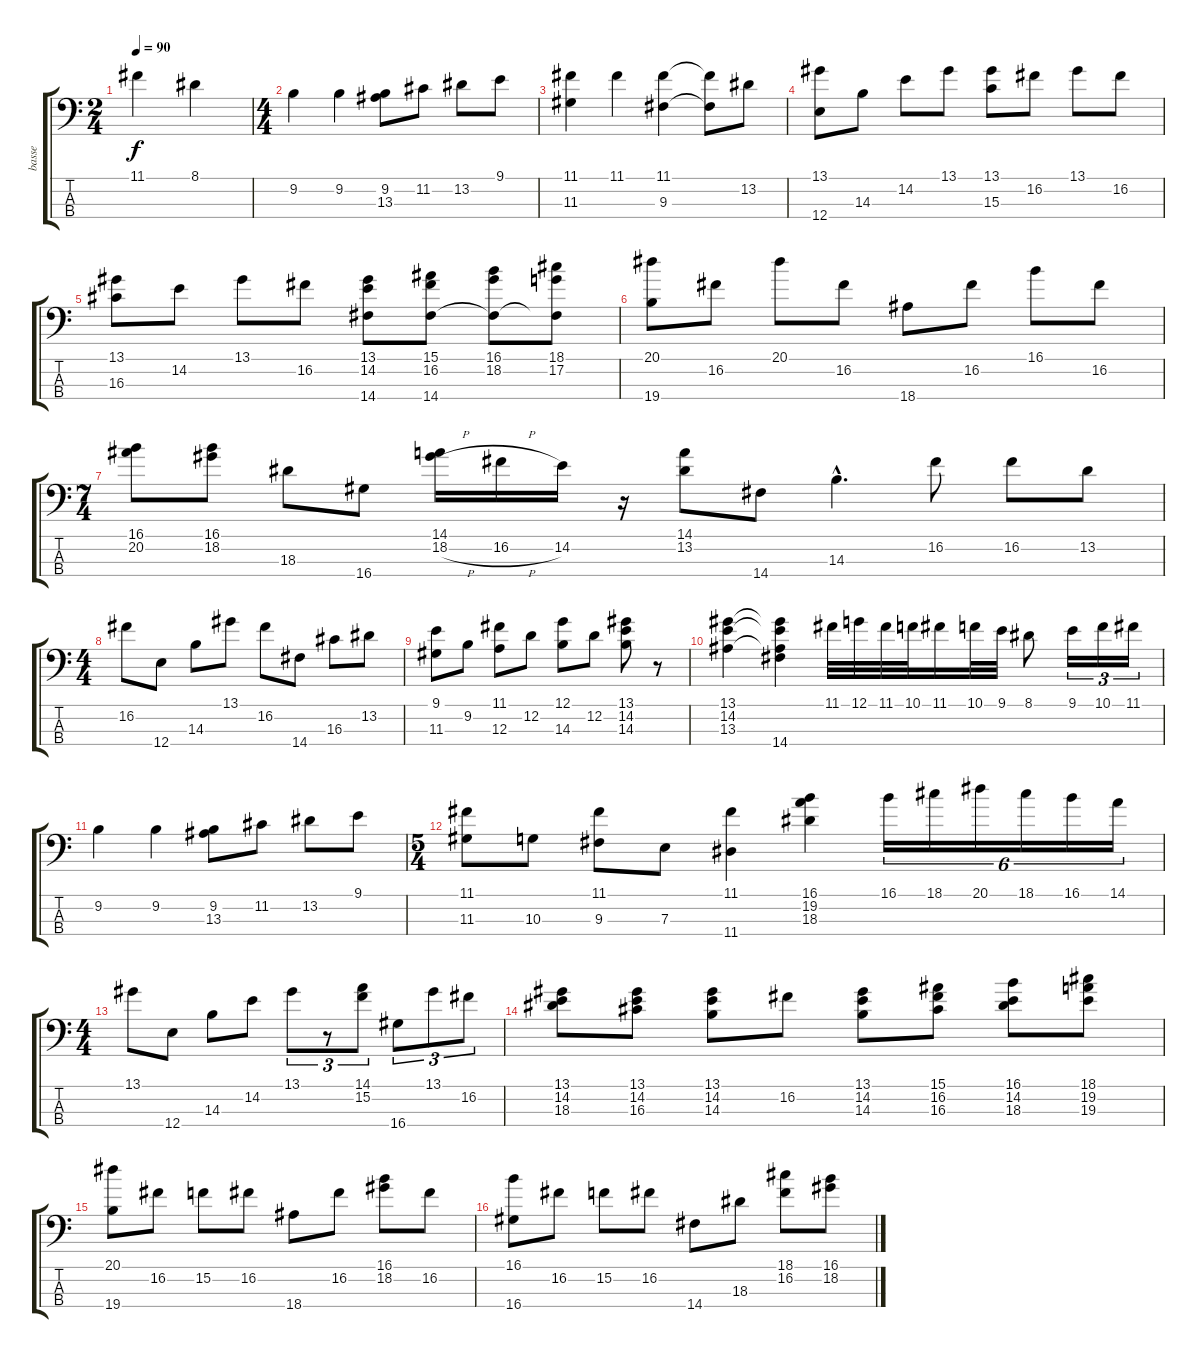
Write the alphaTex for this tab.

\track ("basse" "basse") {instrument electricbassfinger}
\staff {score tabs}
\tuning (G2 D2 A1 E1) {hide}
\ts (2 4)
\tempo 90
\clef f4
\ks c
11.1.4{dy f instrument electricbassfinger} 8.1.4 |
\ts (4 4)
9.2.4 9.2.4 (9.2 13.3).8 11.2.8 13.2.8 9.1.8 |
(11.1 11.3).4 11.1.4 (11.1 9.3).4 (11.1{t} 9.3{t}).8 13.2.8 |
(13.1 12.4).8 14.3.8 14.2.8 13.1.8 (13.1 15.3).8 16.2.8 13.1.8 16.2.8 |
(13.1 16.3).8 14.2.8 13.1.8 16.2.8 (13.1 14.2 14.4).8 (15.1 16.2 14.4).8 (16.1 18.2 14.4{t}).8 (18.1 17.2 14.4{t}).8 |
(20.1 19.4).8 16.2.8 20.1.8 16.2.8 18.4.8 16.2.8 16.1.8 16.2.8 |
\ts (7 4)
(16.1 20.2).8 (16.1 18.2).8 18.3.8 16.4.8 (14.1 18.2{h}).16 16.2{h}.16 14.2.16 r.16 (14.1 13.2).8 14.4.8 14.3{hac}.4{d} 16.2.8 16.2.8 13.2.8 |
\ts (4 4)
16.2.8 12.4.8 14.3.8 13.1.8 16.2.8 14.4.8 16.3.8 13.2.8 |
(9.1 11.3).8 9.2.8 (11.1 12.3).8 12.2.8 (12.1 14.3).8 12.2.8 (13.1 14.2 14.3).8 r.8 |
(13.1 14.2 13.3).4 (13.1{t} 14.2{t} 13.3{t} 14.4).4 11.1.32 12.1.32 11.1.32 10.1.32 11.1.16 10.1.32 9.1.32 8.1.8 9.1.16{tu (3 2)} 10.1.16{tu (3 2)} 11.1.16{tu (3 2)} |
9.2.4 9.2.4 (9.2 13.3).8 11.2.8 13.2.8 9.1.8 |
\ts (5 4)
(11.1 11.3).8 10.3.8 (11.1 9.3).8 7.3.8 (11.1 11.4).4 (16.1 19.2 18.3).4 16.1.16{tu (6 4)} 18.1.16{tu (6 4)} 20.1.16{tu (6 4)} 18.1.16{tu (6 4)} 16.1.16{tu (6 4)} 14.1.16{tu (6 4)} |
\ts (4 4)
13.1.8 12.4.8 14.3.8 14.2.8 13.1.8{tu (3 2)} r.8{tu (3 2)} (14.1 15.2).8{tu (3 2)} 16.4.8{tu (3 2)} 13.1.8{tu (3 2)} 16.2.8{tu (3 2)} |
(13.1 14.2 18.3).8 (13.1 14.2 16.3).8 (13.1 14.2 14.3).8 16.2.8 (13.1 14.2 14.3).8 (15.1 16.2 16.3).8 (16.1 14.2 18.3).8 (18.1 19.2 19.3).8 |
(20.1 19.4).8 16.2.8 15.2.8 16.2.8 18.4.8 16.2.8 (16.1 18.2).8 16.2.8 |
(16.1 16.4).8 16.2.8 15.2.8 16.2.8 14.4.8 18.3.8 (18.1 16.2).8 (16.1 18.2).8
